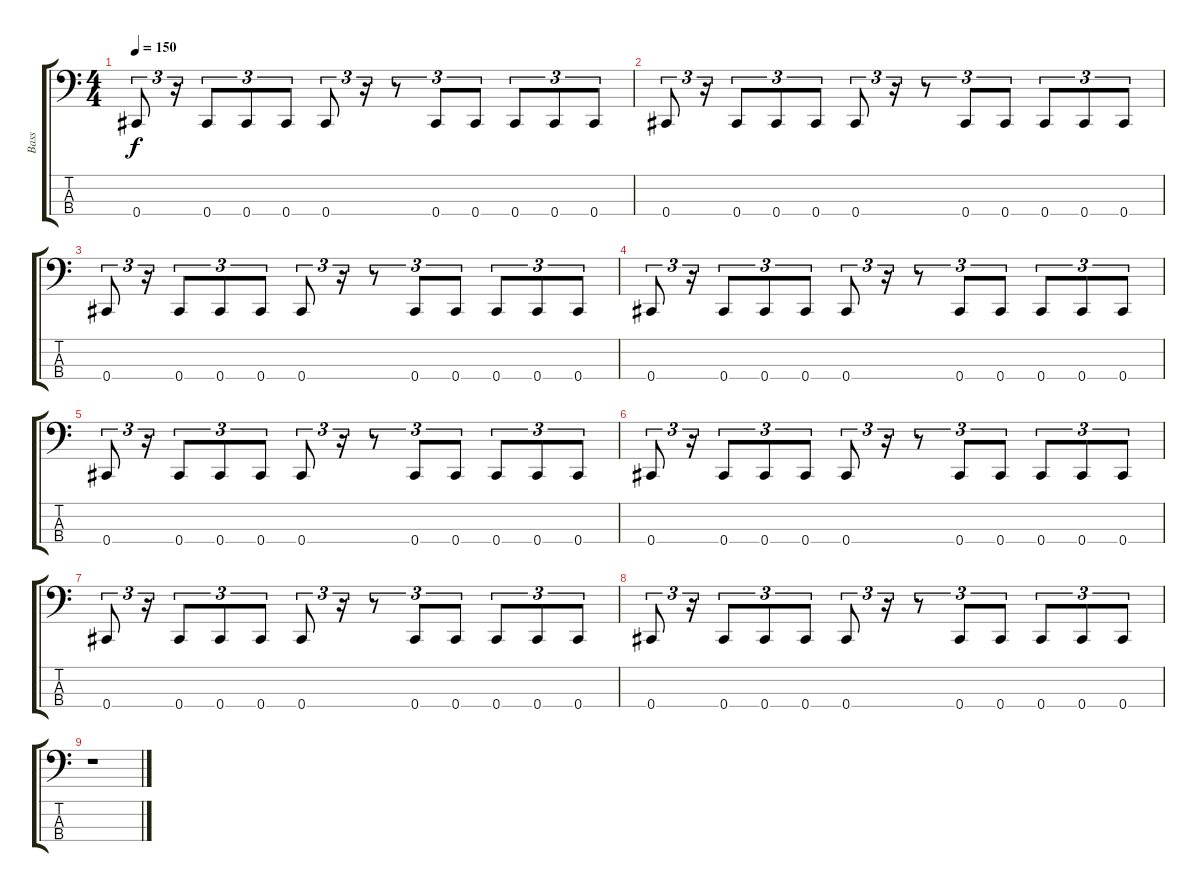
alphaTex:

\track ("Bass" "Bass") {instrument electricbassfinger}
\staff {score tabs}
\tuning (E2 B1 Gb1 Db1) {hide}
\ts (4 4)
\tempo 150
\clef f4
\ks c
0.4.8{tu (3 2) dy f} r.16{tu (3 2)} 0.4.8{tu (3 2)} 0.4.8{tu (3 2)} 0.4.8{tu (3 2)} 0.4.8{tu (3 2)} r.16{tu (3 2)} r.8{tu (3 2)} 0.4.8{tu (3 2)} 0.4.8{tu (3 2)} 0.4.8{tu (3 2)} 0.4.8{tu (3 2)} 0.4.8{tu (3 2)} |
0.4.8{tu (3 2)} r.16{tu (3 2)} 0.4.8{tu (3 2)} 0.4.8{tu (3 2)} 0.4.8{tu (3 2)} 0.4.8{tu (3 2)} r.16{tu (3 2)} r.8{tu (3 2)} 0.4.8{tu (3 2)} 0.4.8{tu (3 2)} 0.4.8{tu (3 2)} 0.4.8{tu (3 2)} 0.4.8{tu (3 2)} |
0.4.8{tu (3 2) volume 10} r.16{tu (3 2)} 0.4.8{tu (3 2)} 0.4.8{tu (3 2)} 0.4.8{tu (3 2)} 0.4.8{tu (3 2)} r.16{tu (3 2)} r.8{tu (3 2)} 0.4.8{tu (3 2)} 0.4.8{tu (3 2)} 0.4.8{tu (3 2)} 0.4.8{tu (3 2)} 0.4.8{tu (3 2)} |
0.4.8{tu (3 2) volume 9} r.16{tu (3 2)} 0.4.8{tu (3 2)} 0.4.8{tu (3 2)} 0.4.8{tu (3 2)} 0.4.8{tu (3 2)} r.16{tu (3 2)} r.8{tu (3 2)} 0.4.8{tu (3 2)} 0.4.8{tu (3 2)} 0.4.8{tu (3 2)} 0.4.8{tu (3 2)} 0.4.8{tu (3 2)} |
0.4.8{tu (3 2) volume 8} r.16{tu (3 2)} 0.4.8{tu (3 2)} 0.4.8{tu (3 2)} 0.4.8{tu (3 2)} 0.4.8{tu (3 2)} r.16{tu (3 2)} r.8{tu (3 2)} 0.4.8{tu (3 2)} 0.4.8{tu (3 2)} 0.4.8{tu (3 2)} 0.4.8{tu (3 2)} 0.4.8{tu (3 2)} |
0.4.8{tu (3 2) volume 6} r.16{tu (3 2)} 0.4.8{tu (3 2)} 0.4.8{tu (3 2)} 0.4.8{tu (3 2)} 0.4.8{tu (3 2)} r.16{tu (3 2)} r.8{tu (3 2)} 0.4.8{tu (3 2)} 0.4.8{tu (3 2)} 0.4.8{tu (3 2)} 0.4.8{tu (3 2)} 0.4.8{tu (3 2)} |
0.4.8{tu (3 2) volume 4} r.16{tu (3 2)} 0.4.8{tu (3 2)} 0.4.8{tu (3 2)} 0.4.8{tu (3 2)} 0.4.8{tu (3 2)} r.16{tu (3 2)} r.8{tu (3 2)} 0.4.8{tu (3 2)} 0.4.8{tu (3 2)} 0.4.8{tu (3 2)} 0.4.8{tu (3 2)} 0.4.8{tu (3 2)} |
0.4.8{tu (3 2) volume 2} r.16{tu (3 2)} 0.4.8{tu (3 2)} 0.4.8{tu (3 2)} 0.4.8{tu (3 2)} 0.4.8{tu (3 2)} r.16{tu (3 2)} r.8{tu (3 2)} 0.4.8{tu (3 2)} 0.4.8{tu (3 2)} 0.4.8{tu (3 2)} 0.4.8{tu (3 2)} 0.4.8{tu (3 2)} |
r.1
